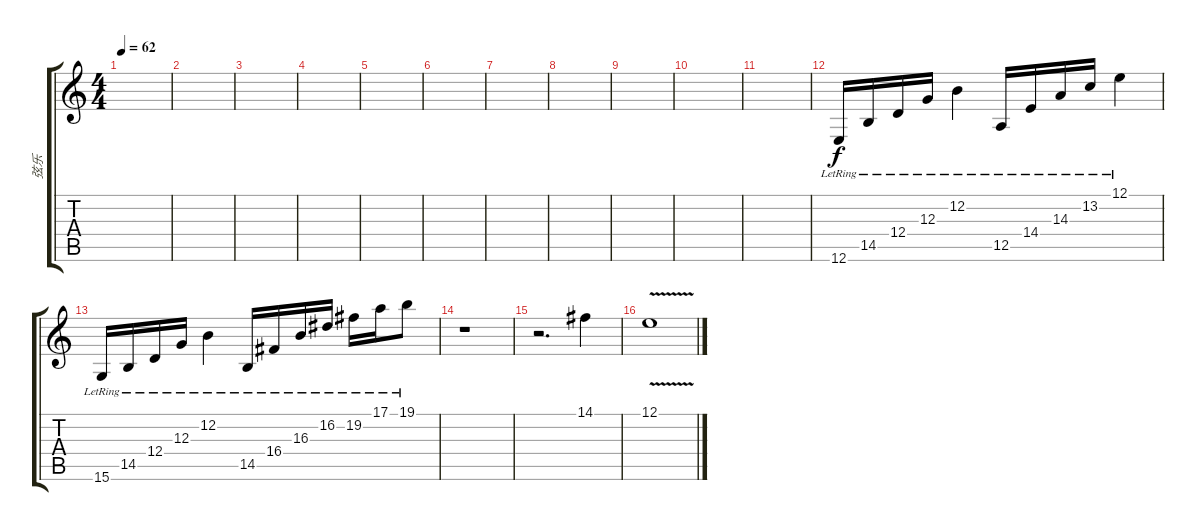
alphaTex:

\track ("弦乐" "弦乐") {instrument orchestralharp}
\staff {score tabs}
\tuning (E4 B3 G3 D3 A2 E2) {hide}
\ts (4 4)
\tempo 62
\clef g2
\ks c
|
|
|
|
|
|
|
|
|
|
|
12.6{lr}.16 14.5{lr}.16 12.4{lr}.16 12.3{lr}.16 12.2{lr}.4 12.5{lr}.16 14.4{lr}.16 14.3{lr}.16 13.2{lr}.16 12.1{lr}.4 |
15.6{lr}.16 14.5{lr}.16 12.4{lr}.16 12.3{lr}.16 12.2{lr}.4 14.5{lr}.16 16.4{lr}.16 16.3{lr}.16 16.2{lr}.16 19.2{lr}.16 17.1{lr}.16 19.1{lr}.8 |
r.1 |
r.2{d} 14.1.4{volume 8 instrument flute} |
12.1{v}.1
